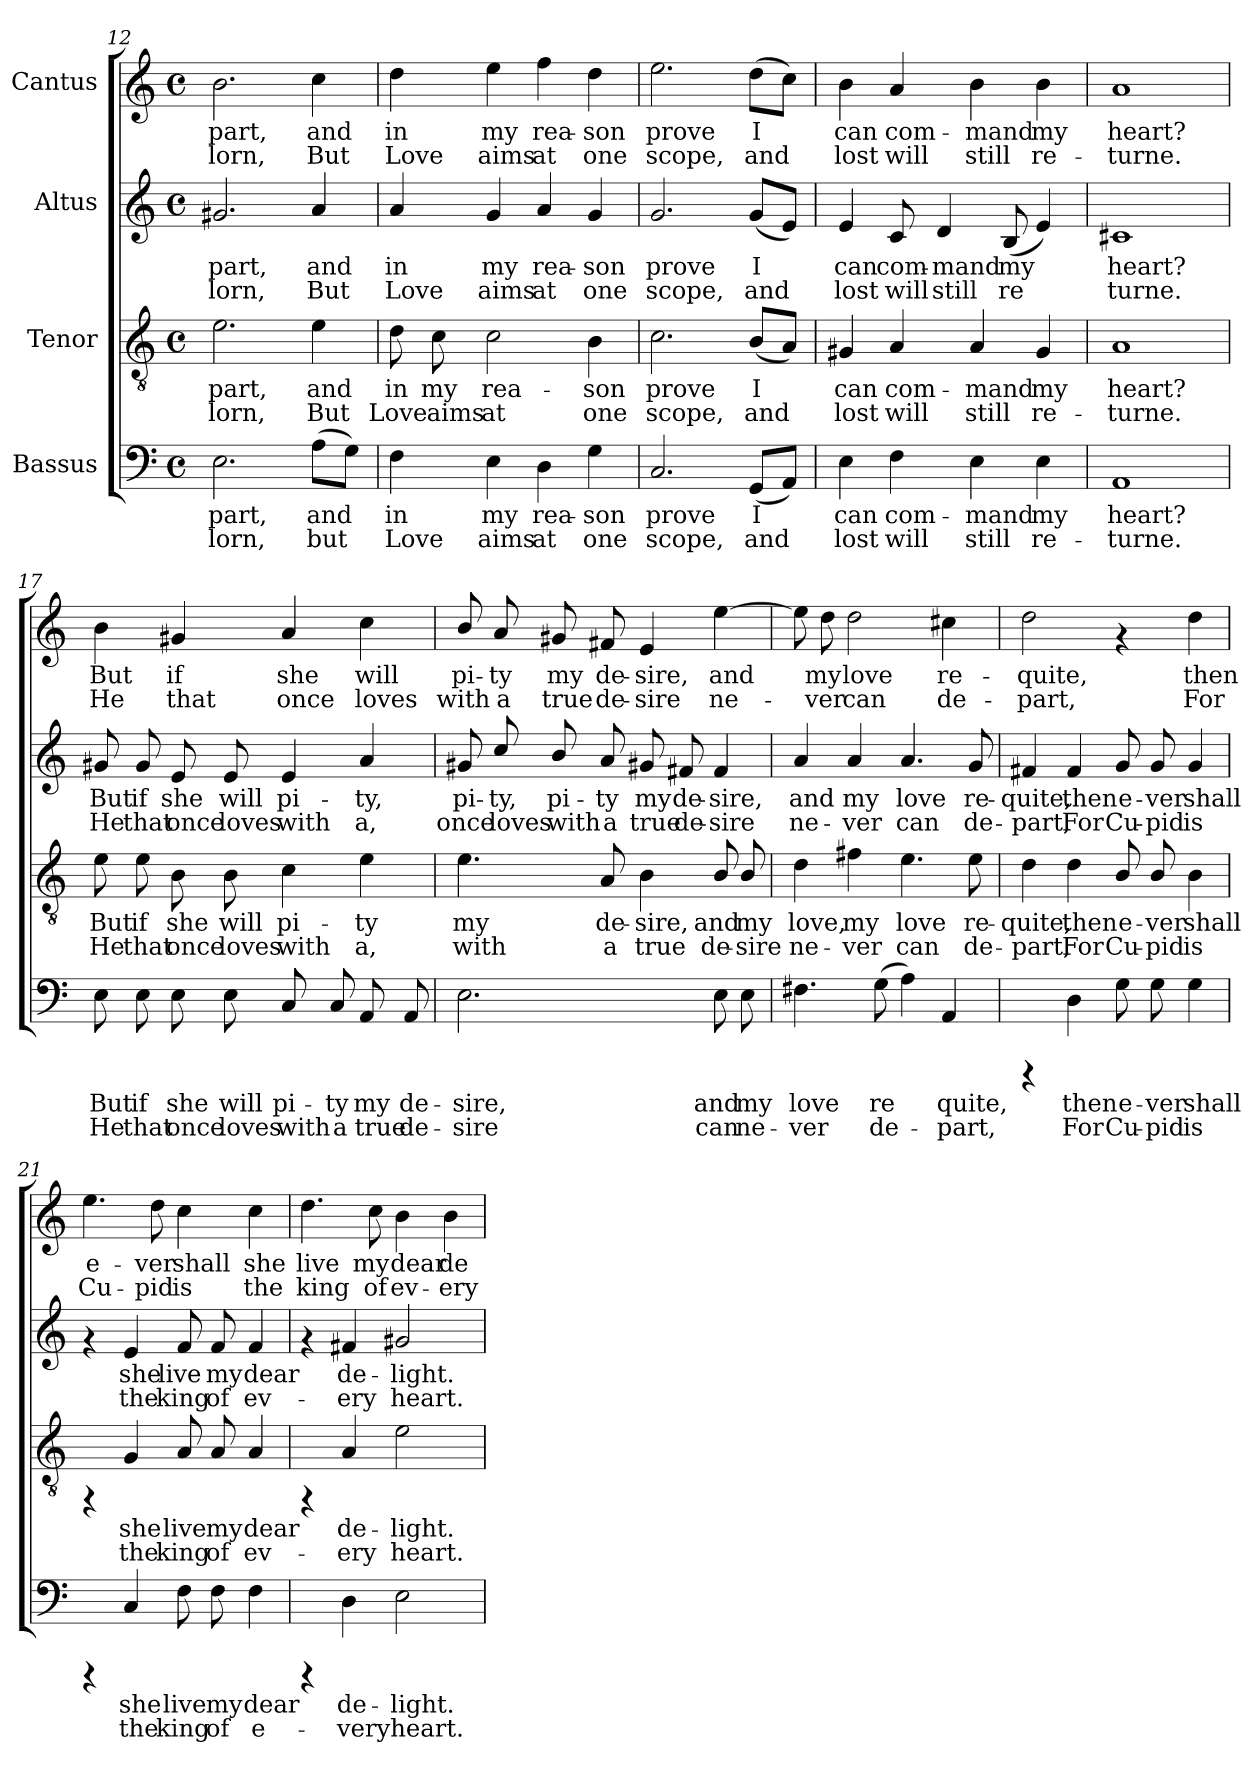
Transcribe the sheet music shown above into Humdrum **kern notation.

**kern	**text	**text	**kern	**text	**text	**kern	**text	**text	**kern	**text	**text
*part4	*part4	*part4	*part3	*part3	*part3	*part2	*part2	*part2	*part1	*part1	*part1
*staff4	*staff4	*staff4	*staff3	*staff3	*staff3	*staff2	*staff2	*staff2	*staff1	*staff1	*staff1
*I"Bassus	*	*	*I"Tenor	*	*	*I"Altus	*	*	*I"Cantus	*	*
*clefF4	*	*	*clefGv2	*	*	*clefG2	*	*	*clefG2	*	*
*M4/4	*	*	*M4/4	*	*	*M4/4	*	*	*M4/4	*	*
*met(c)	*	*	*met(c)	*	*	*met(c)	*	*	*met(c)	*	*
=12	=12	=12	=12	=12	=12	=12	=12	=12	=12	=12	=12
!	!LO:LY:b:cj	!LO:LY:b:cj	!	!LO:LY:b:cj	!LO:LY:b:cj	!	!LO:LY:b:cj	!LO:LY:b:cj	!	!LO:LY:b:cj	!LO:LY:b:cj
2.E\	-part,	lorn,	2.e\	-part,	lorn,	2.g#X/	-part,	lorn,	2.b\	-part,	lorn,
!	!LO:LY:b:cj	!LO:LY:b:cj	!	!LO:LY:b:cj	!LO:LY:b:cj	!	!LO:LY:b:cj	!LO:LY:b:cj	!	!LO:LY:b:cj	!LO:LY:b:cj
(>8A\L	and	but	4e\	and	But	4a/	and	But	4cc\	and	But
!	!LO:LY:b:cj	!LO:LY:b:cj	!	!	!	!	!	!	!	!	!
8G\J)	.	.	.	.	.	.	.	.	.	.	.
=13	=13	=13	=13	=13	=13	=13	=13	=13	=13	=13	=13
!	!LO:LY:b:cj	!LO:LY:b:cj	!	!LO:LY:b:cj	!LO:LY:b:cj	!	!LO:LY:b:cj	!LO:LY:b:cj	!	!LO:LY:b:cj	!LO:LY:b:cj
4F\	in	Love	8d\	in	Love	4a/	in	Love	4dd\	in	Love
!	!	!	!	!LO:LY:b:cj	!LO:LY:b:cj	!	!	!	!	!	!
.	.	.	8c\	my	aims	.	.	.	.	.	.
!	!LO:LY:b:cj	!LO:LY:b:cj	!	!LO:LY:b:cj	!LO:LY:b:cj	!	!LO:LY:b:cj	!LO:LY:b:cj	!	!LO:LY:b:cj	!LO:LY:b:cj
4E\	my	aims	2c\	rea-	-at	4g/	my	aims	4ee\	my	aims
!	!LO:LY:b:cj	!LO:LY:b:cj	!	!	!	!	!LO:LY:b:cj	!LO:LY:b:cj	!	!LO:LY:b:cj	!LO:LY:b:cj
4D\	rea-	-at	.	.	.	4a/	rea-	-at	4ff\	rea-	-at
!	!LO:LY:b:cj	!LO:LY:b:cj	!	!LO:LY:b:cj	!LO:LY:b:cj	!	!LO:LY:b:cj	!LO:LY:b:cj	!	!LO:LY:b:cj	!LO:LY:b:cj
4G\	son	one	4B\	son	one	4g/	son	one	4dd\	son	one
=14	=14	=14	=14	=14	=14	=14	=14	=14	=14	=14	=14
!	!LO:LY:b:cj	!LO:LY:b:cj	!	!LO:LY:b:cj	!LO:LY:b:cj	!	!LO:LY:b:cj	!LO:LY:b:cj	!	!LO:LY:b:cj	!LO:LY:b:cj
2.C/	prove	scope,	2.c\	prove	scope,	2.g/	prove	scope,	2.ee\	prove	scope,
!	!LO:LY:b:cj	!LO:LY:b:cj	!	!LO:LY:b:cj	!LO:LY:b:cj	!	!LO:LY:b:cj	!LO:LY:b:cj	!	!LO:LY:b:cj	!LO:LY:b:cj
(<8GG/L	I	and	(<8B/L	I	and	(<8g/L	I	and	(>8dd\L	I	and
!	!LO:LY:b:cj	!LO:LY:b:cj	!	!LO:LY:b:cj	!LO:LY:b:cj	!	!LO:LY:b:cj	!LO:LY:b:cj	!	!LO:LY:b:cj	!LO:LY:b:cj
8AA/J)	.	.	8A/J)	.	.	8e/J)	.	.	8cc\J)	.	.
!!LO:PB:g=z
=15	=15	=15	=15	=15	=15	=15	=15	=15	=15	=15	=15
!	!LO:LY:b:cj	!LO:LY:b:cj	!	!LO:LY:b:cj	!LO:LY:b:cj	!	!LO:LY:b:cj	!LO:LY:b:cj	!	!LO:LY:b:cj	!LO:LY:b:cj
4E\	can	lost	4G#X/	can	lost	4e/	can	lost	4b\	can	lost
!	!LO:LY:b:cj	!LO:LY:b:cj	!	!LO:LY:b:cj	!LO:LY:b:cj	!	!LO:LY:b:cj	!LO:LY:b:cj	!	!LO:LY:b:cj	!LO:LY:b:cj
4F\	com-	-will	4A/	com-	-will	8c/	com-	-will	4a/	com-	-will
!	!	!	!	!	!	!	!LO:LY:b:cj	!LO:LY:b:cj	!	!	!
.	.	.	.	.	.	4d/	mand	still	.	.	.
!	!LO:LY:b:cj	!LO:LY:b:cj	!	!LO:LY:b:cj	!LO:LY:b:cj	!	!	!	!	!LO:LY:b:cj	!LO:LY:b:cj
4E\	mand	still	4A/	mand	still	.	.	.	4b\	mand	still
!	!	!	!	!	!	!	!LO:LY:b:cj	!LO:LY:b:cj	!	!	!
.	.	.	.	.	.	(<8B/	my	re-	.	.	.
!	!LO:LY:b:cj	!LO:LY:b:cj	!	!LO:LY:b:cj	!LO:LY:b:cj	!	!LO:LY:b:cj	!LO:LY:b:cj	!	!LO:LY:b:cj	!LO:LY:b:cj
4E\	my	re-	4G#/	my	re-	4e/)	-	-	4b\	my	re-
=16	=16	=16	=16	=16	=16	=16	=16	=16	=16	=16	=16
!	!LO:LY:b:cj	!LO:LY:b:cj	!	!LO:LY:b:cj	!LO:LY:b:cj	!	!LO:LY:b:cj	!LO:LY:b:cj	!	!LO:LY:b:cj	!LO:LY:b:cj
1AA	-heart?	turne.	1A	-heart?	turne.	1c#X	-heart?	turne.	1a	-heart?	turne.
=17	=17	=17	=17	=17	=17	=17	=17	=17	=17	=17	=17
!	!LO:LY:b:cj	!LO:LY:b:cj	!	!LO:LY:b:cj	!LO:LY:b:cj	!	!LO:LY:b:cj	!LO:LY:b:cj	!	!LO:LY:b:cj	!LO:LY:b:cj
8E\	But	He	8e\	But	He	8g#X/	But	He	4b\	But	He
!	!LO:LY:b:cj	!LO:LY:b:cj	!	!LO:LY:b:cj	!LO:LY:b:cj	!	!LO:LY:b:cj	!LO:LY:b:cj	!	!	!
8E\	if	that	8e\	if	that	8g#/	if	that	.	.	.
!	!LO:LY:b:cj	!LO:LY:b:cj	!	!LO:LY:b:cj	!LO:LY:b:cj	!	!LO:LY:b:cj	!LO:LY:b:cj	!	!LO:LY:b:cj	!LO:LY:b:cj
8E\	she	once	8B\	she	once	8e/	she	once	4g#X/	if	that
!	!LO:LY:b:cj	!LO:LY:b:cj	!	!LO:LY:b:cj	!LO:LY:b:cj	!	!LO:LY:b:cj	!LO:LY:b:cj	!	!	!
8E\	will	loves	8B\	will	loves	8e/	will	loves	.	.	.
!	!LO:LY:b:cj	!LO:LY:b:cj	!	!LO:LY:b:cj	!LO:LY:b:cj	!	!LO:LY:b:cj	!LO:LY:b:cj	!	!LO:LY:b:cj	!LO:LY:b:cj
8C/	pi-	-with	4c\	pi-	-with	4e/	pi-	-with	4a/	she	once
!	!LO:LY:b:cj	!LO:LY:b:cj	!	!	!	!	!	!	!	!	!
8C/	ty	a	.	.	.	.	.	.	.	.	.
!	!LO:LY:b:cj	!LO:LY:b:cj	!	!LO:LY:b:cj	!LO:LY:b:cj	!	!LO:LY:b:cj	!LO:LY:b:cj	!	!LO:LY:b:cj	!LO:LY:b:cj
8AA/	my	true	4e\	ty	a,	4a/	ty,	a,	4cc\	will	loves
!	!LO:LY:b:cj	!LO:LY:b:cj	!	!	!	!	!	!	!	!	!
8AA/	de-	-de-	.	.	.	.	.	.	.	.	.
=18	=18	=18	=18	=18	=18	=18	=18	=18	=18	=18	=18
!	!LO:LY:b:cj	!LO:LY:b:cj	!	!LO:LY:b:cj	!LO:LY:b:cj	!	!LO:LY:b:cj	!LO:LY:b:cj	!	!LO:LY:b:cj	!LO:LY:b:cj
2.E\	-sire,	sire	4.e\	my	with	8g#X/	pi-	-once	8b/	pi-	-with
!	!	!	!	!	!	!	!LO:LY:b:cj	!LO:LY:b:cj	!	!LO:LY:b:cj	!LO:LY:b:cj
.	.	.	.	.	.	8cc/	ty,	loves	8a/	ty	a
!	!	!	!	!	!	!	!LO:LY:b:cj	!LO:LY:b:cj	!	!LO:LY:b:cj	!LO:LY:b:cj
.	.	.	.	.	.	8b/	pi-	-with	8g#X/	my	true
!	!	!	!	!LO:LY:b:cj	!LO:LY:b:cj	!	!LO:LY:b:cj	!LO:LY:b:cj	!	!LO:LY:b:cj	!LO:LY:b:cj
.	.	.	8A/	de-	-a	8a/	ty	a	8f#X/	de-	-de-
!	!	!	!	!LO:LY:b:cj	!LO:LY:b:cj	!	!LO:LY:b:cj	!LO:LY:b:cj	!	!LO:LY:b:cj	!LO:LY:b:cj
.	.	.	4B\	sire,	true	8g#X/	my	true	4e/	-sire,	sire
!	!	!	!	!	!	!	!LO:LY:b:cj	!LO:LY:b:cj	!	!	!
.	.	.	.	.	.	8f#X/	de-	-de-	.	.	.
!	!LO:LY:b:cj	!LO:LY:b:cj	!	!LO:LY:b:cj	!LO:LY:b:cj	!	!LO:LY:b:cj	!LO:LY:b:cj	!	!LO:LY:b:cj	!LO:LY:b:cj
8E\	and	can	8B/	and	de-	4f#/	-sire,	sire	[>4ee\	and	ne-
!	!LO:LY:b:cj	!LO:LY:b:cj	!	!LO:LY:b:cj	!LO:LY:b:cj	!	!	!	!	!	!
8E\	my	ne-	8B/	-my	sire	.	.	.	.	.	.
!!LO:LB:g=z
=19	=19	=19	=19	=19	=19	=19	=19	=19	=19	=19	=19
!	!LO:LY:b:cj	!LO:LY:b:cj	!	!LO:LY:b:cj	!LO:LY:b:cj	!	!LO:LY:b:cj	!LO:LY:b:cj	!	!LO:LY:b:cj	!LO:LY:b:cj
4.F#X\	-love	ver	4d\	love,	ne-	4a/	and	ne-	8ee\]	-	.
!	!	!	!	!	!	!	!	!	!	!LO:LY:b:cj	!LO:LY:b:cj
.	.	.	.	.	.	.	.	.	8dd\	my	ver
!	!	!	!	!LO:LY:b:cj	!LO:LY:b:cj	!	!LO:LY:b:cj	!LO:LY:b:cj	!	!LO:LY:b:cj	!LO:LY:b:cj
.	.	.	4f#X\	-my	ver	4a/	-my	ver	2dd\	love	can
!	!LO:LY:b:cj	!LO:LY:b:cj	!	!	!	!	!	!	!	!	!
(>8G\	re-	-de-	.	.	.	.	.	.	.	.	.
!	!LO:LY:b:cj	!LO:LY:b:cj	!	!LO:LY:b:cj	!LO:LY:b:cj	!	!LO:LY:b:cj	!LO:LY:b:cj	!	!	!
4A\)	-	.	4.e\	love	can	4.a/	love	can	.	.	.
!	!LO:LY:b:cj	!LO:LY:b:cj	!	!	!	!	!	!	!	!LO:LY:b:cj	!LO:LY:b:cj
4AA/	quite,	part,	.	.	.	.	.	.	4cc#X\	re-	-de-
!	!	!	!	!LO:LY:b:cj	!LO:LY:b:cj	!	!LO:LY:b:cj	!LO:LY:b:cj	!	!	!
.	.	.	8e\	re-	-de-	8g/	re-	-de-	.	.	.
=20	=20	=20	=20	=20	=20	=20	=20	=20	=20	=20	=20
!	!	!	!	!LO:LY:b:cj	!LO:LY:b:cj	!	!LO:LY:b:cj	!LO:LY:b:cj	!	!LO:LY:b:cj	!LO:LY:b:cj
4rCCC	.	.	4d\	-quite,	part,	4f#X/	-quite,	part,	2dd\	-quite,	part,
!	!LO:LY:b:cj	!LO:LY:b:cj	!	!LO:LY:b:cj	!LO:LY:b:cj	!	!LO:LY:b:cj	!LO:LY:b:cj	!	!	!
4D\	then	For	4d\	then	For	4f#/	then	For	.	.	.
!	!LO:LY:b:cj	!LO:LY:b:cj	!	!LO:LY:b:cj	!LO:LY:b:cj	!	!LO:LY:b:cj	!LO:LY:b:cj	!	!	!
8G\	e-	-Cu-	8B/	e-	-Cu-	8g/	e-	-Cu-	4rf	.	.
!	!LO:LY:b:cj	!LO:LY:b:cj	!	!LO:LY:b:cj	!LO:LY:b:cj	!	!LO:LY:b:cj	!LO:LY:b:cj	!	!	!
8G\	-ver	pid	8B/	-ver	pid	8g/	-ver	pid	.	.	.
!	!LO:LY:b:cj	!LO:LY:b:cj	!	!LO:LY:b:cj	!LO:LY:b:cj	!	!LO:LY:b:cj	!LO:LY:b:cj	!	!LO:LY:b:cj	!LO:LY:b:cj
4G\	shall	is	4B\	shall	is	4g/	shall	is	4dd\	then	For
=21	=21	=21	=21	=21	=21	=21	=21	=21	=21	=21	=21
!	!	!	!	!	!	!	!	!	!	!LO:LY:b:cj	!LO:LY:b:cj
4rCCC	.	.	4rFF	.	.	4rf	.	.	4.ee\	e-	-Cu-
!	!LO:LY:b:cj	!LO:LY:b:cj	!	!LO:LY:b:cj	!LO:LY:b:cj	!	!LO:LY:b:cj	!LO:LY:b:cj	!	!	!
4C/	she	the	4G/	she	the	4e/	she	the	.	.	.
!	!	!	!	!	!	!	!	!	!	!LO:LY:b:cj	!LO:LY:b:cj
.	.	.	.	.	.	.	.	.	8dd\	-ver	pid
!	!LO:LY:b:cj	!LO:LY:b:cj	!	!LO:LY:b:cj	!LO:LY:b:cj	!	!LO:LY:b:cj	!LO:LY:b:cj	!	!LO:LY:b:cj	!LO:LY:b:cj
8F\	live	king	8A/	live	king	8f/	live	king	4cc\	shall	is
!	!LO:LY:b:cj	!LO:LY:b:cj	!	!LO:LY:b:cj	!LO:LY:b:cj	!	!LO:LY:b:cj	!LO:LY:b:cj	!	!	!
8F\	my	of	8A/	my	of	8f/	my	of	.	.	.
!	!LO:LY:b:cj	!LO:LY:b:cj	!	!LO:LY:b:cj	!LO:LY:b:cj	!	!LO:LY:b:cj	!LO:LY:b:cj	!	!LO:LY:b:cj	!LO:LY:b:cj
4F\	dear	e-	4A/	dear	ev-	4f/	dear	ev-	4cc\	she	the
=22	=22	=22	=22	=22	=22	=22	=22	=22	=22	=22	=22
!	!	!	!	!	!	!	!	!	!	!LO:LY:b:cj	!LO:LY:b:cj
4rCCC	.	.	4rFF	.	.	4rf	.	.	4.dd\	live	king
!	!LO:LY:b:cj	!LO:LY:b:cj	!	!LO:LY:b:cj	!LO:LY:b:cj	!	!LO:LY:b:cj	!LO:LY:b:cj	!	!	!
4D\	-de-	-very	4A/	-de-	-ery	4f#X/	-de-	-ery	.	.	.
!	!	!	!	!	!	!	!	!	!	!LO:LY:b:cj	!LO:LY:b:cj
.	.	.	.	.	.	.	.	.	8cc\	my	of
!	!LO:LY:b:cj	!LO:LY:b:cj	!	!LO:LY:b:cj	!LO:LY:b:cj	!	!LO:LY:b:cj	!LO:LY:b:cj	!	!LO:LY:b:cj	!LO:LY:b:cj
2E\	light.	heart.	2e\	light.	heart.	2g#X/	light.	heart.	4b\	dear	ev-
!	!	!	!	!	!	!	!	!	!	!LO:LY:b:cj	!LO:LY:b:cj
.	.	.	.	.	.	.	.	.	4b\	-de-	-ery
=	=	=	=	=	=	=	=	=	=	=	=
*-	*-	*-	*-	*-	*-	*-	*-	*-	*-	*-	*-
